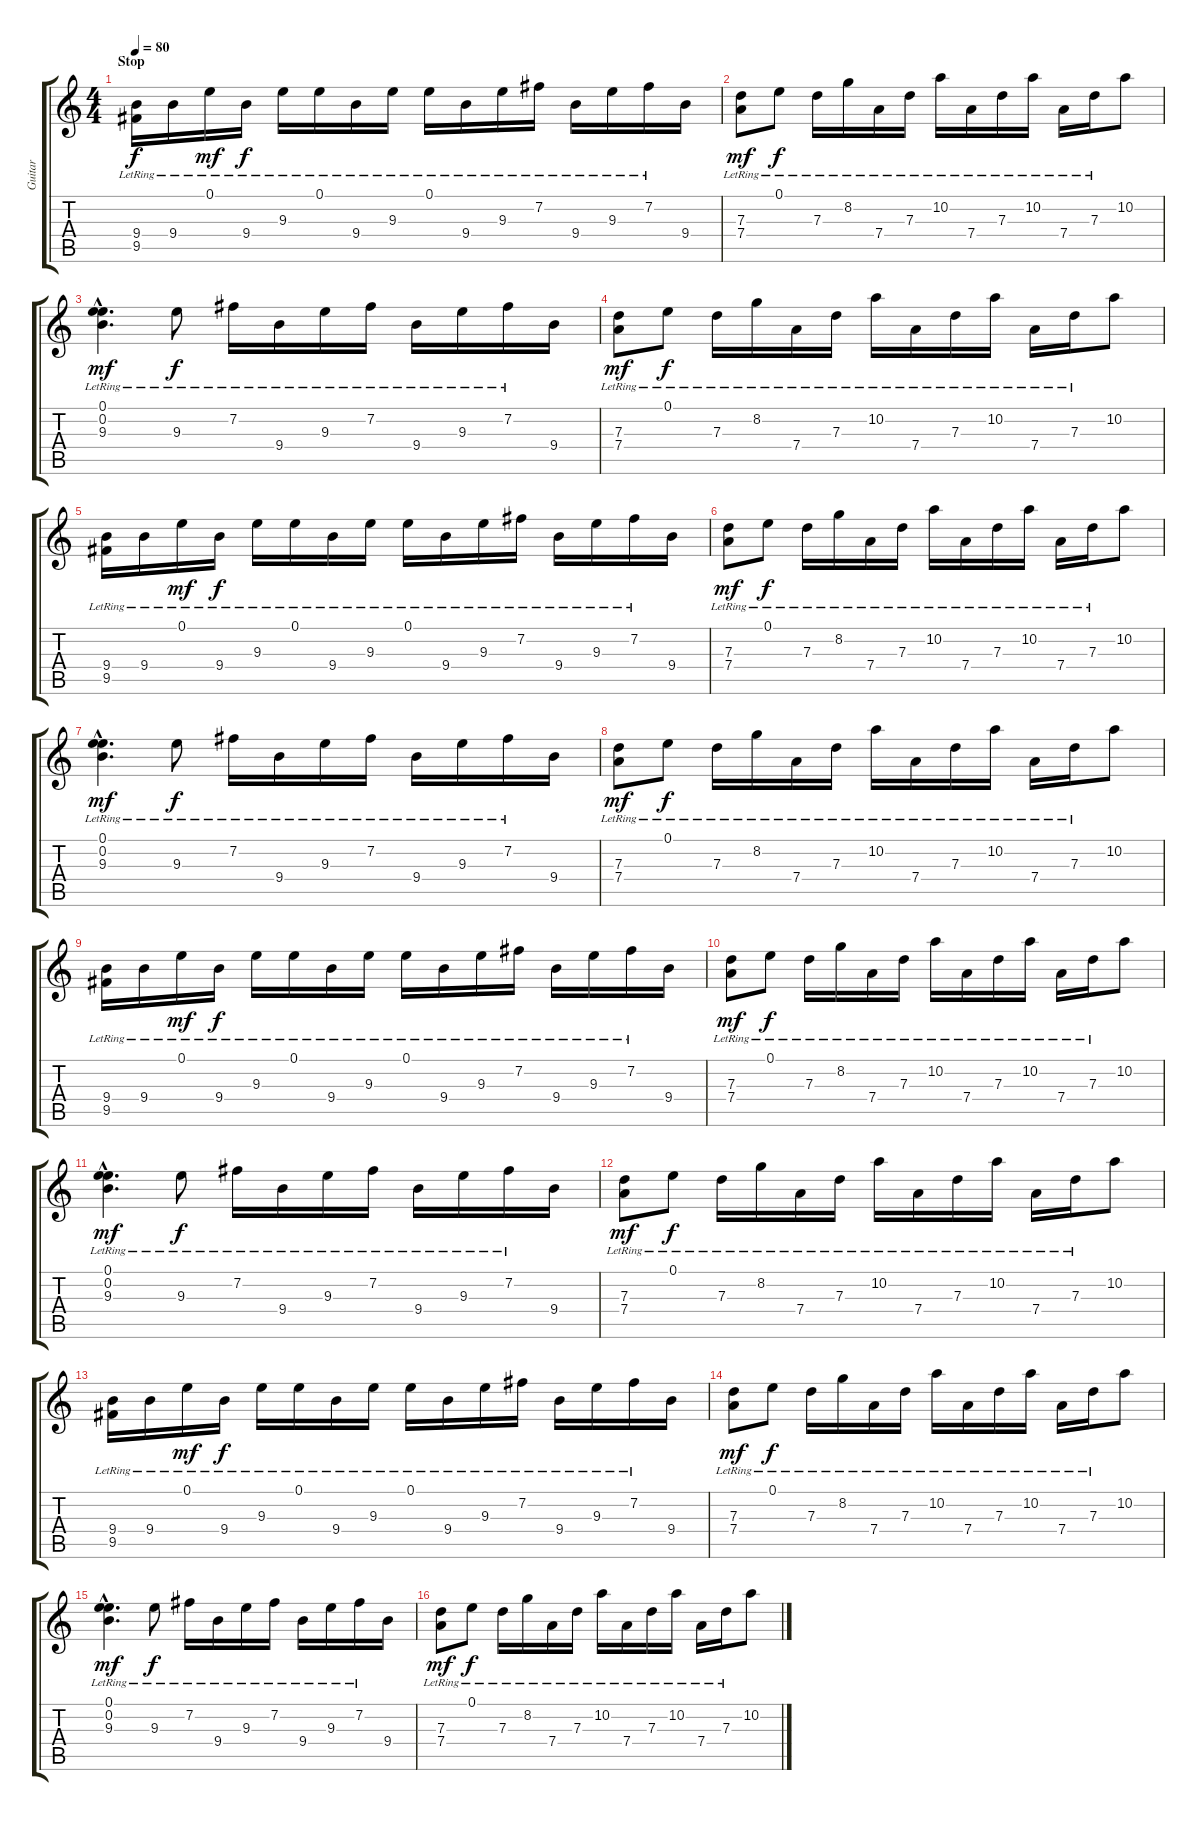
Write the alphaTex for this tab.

\track ("Guitar" "Guitar") {instrument overdrivenguitar}
\staff {score tabs}
\tuning (E4 B3 G3 D3 A2 E2) {hide}
\ts (4 4)
\section ("" "Stop")
\tempo 80
\clef g2
\ks c
(9.4{lr} 9.5).16{dy f} 9.4{lr}.16 0.1{lr}.16{dy mf} 9.4{lr}.16{dy f} 9.3{lr}.16 0.1{lr}.16 9.4{lr}.16 9.3{lr}.16 0.1{lr}.16 9.4{lr}.16 9.3{lr}.16 7.2{lr}.16 9.4{lr}.16 9.3{lr}.16 7.2{lr}.16 9.4.16 |
(7.3{lr} 7.4).8{dy mf} 0.1{lr}.8{dy f} 7.3{lr}.16 8.2{lr}.16 7.4{lr}.16 7.3{lr}.16 10.2{lr}.16 7.4{lr}.16 7.3{lr}.16 10.2{lr}.16 7.4{lr}.16 7.3{lr}.16 10.2.8 |
(0.1{hac lr} 0.2{hac} 9.3{hac}).4{d dy mf} 9.3{lr}.8{dy f} 7.2{lr}.16 9.4{lr}.16 9.3{lr}.16 7.2{lr}.16 9.4{lr}.16 9.3{lr}.16 7.2{lr}.16 9.4.16 |
(7.3{lr} 7.4).8{dy mf} 0.1{lr}.8{dy f} 7.3{lr}.16 8.2{lr}.16 7.4{lr}.16 7.3{lr}.16 10.2{lr}.16 7.4{lr}.16 7.3{lr}.16 10.2{lr}.16 7.4{lr}.16 7.3{lr}.16 10.2.8 |
(9.4{lr} 9.5).16 9.4{lr}.16 0.1{lr}.16{dy mf} 9.4{lr}.16{dy f} 9.3{lr}.16 0.1{lr}.16 9.4{lr}.16 9.3{lr}.16 0.1{lr}.16 9.4{lr}.16 9.3{lr}.16 7.2{lr}.16 9.4{lr}.16 9.3{lr}.16 7.2{lr}.16 9.4.16 |
(7.3{lr} 7.4).8{dy mf} 0.1{lr}.8{dy f} 7.3{lr}.16 8.2{lr}.16 7.4{lr}.16 7.3{lr}.16 10.2{lr}.16 7.4{lr}.16 7.3{lr}.16 10.2{lr}.16 7.4{lr}.16 7.3{lr}.16 10.2.8 |
(0.1{hac lr} 0.2{hac} 9.3{hac}).4{d dy mf} 9.3{lr}.8{dy f} 7.2{lr}.16 9.4{lr}.16 9.3{lr}.16 7.2{lr}.16 9.4{lr}.16 9.3{lr}.16 7.2{lr}.16 9.4.16 |
(7.3{lr} 7.4).8{dy mf} 0.1{lr}.8{dy f} 7.3{lr}.16 8.2{lr}.16 7.4{lr}.16 7.3{lr}.16 10.2{lr}.16 7.4{lr}.16 7.3{lr}.16 10.2{lr}.16 7.4{lr}.16 7.3{lr}.16 10.2.8 |
(9.4{lr} 9.5).16 9.4{lr}.16 0.1{lr}.16{dy mf} 9.4{lr}.16{dy f} 9.3{lr}.16 0.1{lr}.16 9.4{lr}.16 9.3{lr}.16 0.1{lr}.16 9.4{lr}.16 9.3{lr}.16 7.2{lr}.16 9.4{lr}.16 9.3{lr}.16 7.2{lr}.16 9.4.16 |
(7.3{lr} 7.4).8{dy mf} 0.1{lr}.8{dy f} 7.3{lr}.16 8.2{lr}.16 7.4{lr}.16 7.3{lr}.16 10.2{lr}.16 7.4{lr}.16 7.3{lr}.16 10.2{lr}.16 7.4{lr}.16 7.3{lr}.16 10.2.8 |
(0.1{hac lr} 0.2{hac} 9.3{hac}).4{d dy mf} 9.3{lr}.8{dy f} 7.2{lr}.16 9.4{lr}.16 9.3{lr}.16 7.2{lr}.16 9.4{lr}.16 9.3{lr}.16 7.2{lr}.16 9.4.16 |
(7.3{lr} 7.4).8{dy mf} 0.1{lr}.8{dy f} 7.3{lr}.16 8.2{lr}.16 7.4{lr}.16 7.3{lr}.16 10.2{lr}.16 7.4{lr}.16 7.3{lr}.16 10.2{lr}.16 7.4{lr}.16 7.3{lr}.16 10.2.8 |
(9.4{lr} 9.5).16 9.4{lr}.16 0.1{lr}.16{dy mf} 9.4{lr}.16{dy f} 9.3{lr}.16 0.1{lr}.16 9.4{lr}.16 9.3{lr}.16 0.1{lr}.16 9.4{lr}.16 9.3{lr}.16 7.2{lr}.16 9.4{lr}.16 9.3{lr}.16 7.2{lr}.16 9.4.16 |
(7.3{lr} 7.4).8{dy mf} 0.1{lr}.8{dy f} 7.3{lr}.16 8.2{lr}.16 7.4{lr}.16 7.3{lr}.16 10.2{lr}.16 7.4{lr}.16 7.3{lr}.16 10.2{lr}.16 7.4{lr}.16 7.3{lr}.16 10.2.8 |
(0.1{hac lr} 0.2{hac} 9.3{hac}).4{d dy mf} 9.3{lr}.8{dy f} 7.2{lr}.16 9.4{lr}.16 9.3{lr}.16 7.2{lr}.16 9.4{lr}.16 9.3{lr}.16 7.2{lr}.16 9.4.16 |
(7.3{lr} 7.4).8{dy mf} 0.1{lr}.8{dy f} 7.3{lr}.16 8.2{lr}.16 7.4{lr}.16 7.3{lr}.16 10.2{lr}.16 7.4{lr}.16 7.3{lr}.16 10.2{lr}.16 7.4{lr}.16 7.3{lr}.16 10.2.8
